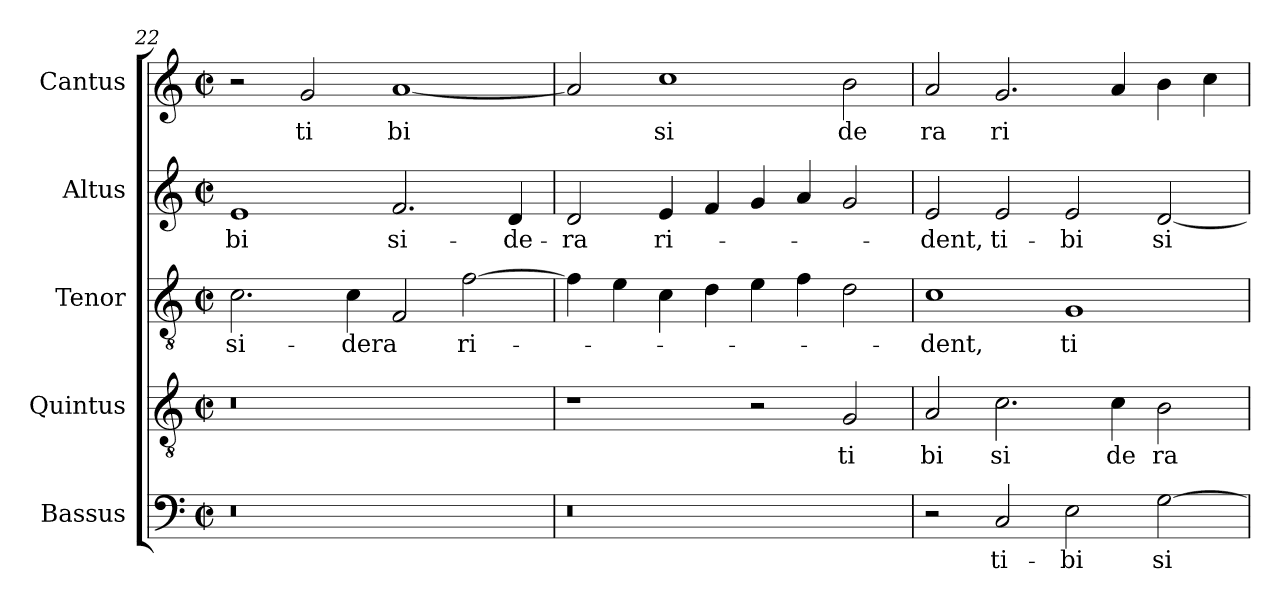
**kern	**text	**kern	**text	**kern	**text	**kern	**text	**kern	**text
*part5	*part5	*part4	*part4	*part3	*part3	*part2	*part2	*part1	*part1
*staff5	*staff5	*staff4	*staff4	*staff3	*staff3	*staff2	*staff2	*staff1	*staff1
*I"Bassus	*	*I"Quintus	*	*I"Tenor	*	*I"Altus	*	*I"Cantus	*
*clefF4	*	*clefGv2	*	*clefGv2	*	*clefG2	*	*clefG2	*
*M2/2	*	*M2/2	*	*M2/2	*	*M2/2	*	*M2/2	*
*met(c|)	*	*met(c|)	*	*met(c|)	*	*met(c|)	*	*met(c|)	*
=22	=22	=22	=22	=22	=22	=22	=22	=22	=22
!	!	!	!	!	!LO:LY:b:cj	!	!LO:LY:b:cj	!	!
0r	.	0r	.	2.c\	si-	1e	-bi	2r	.
!	!	!	!	!	!	!	!	!	!LO:LY:b:cj
.	.	.	.	.	.	.	.	2g/	ti
!	!	!	!	!	!LO:LY:b:cj	!	!	!	!
.	.	.	.	4c\	-dera	.	.	.	.
!	!	!	!	!	!	!	!LO:LY:b:cj	!	!LO:LY:b:cj
.	.	.	.	2F/	.	2.f/	si-	[<1a	bi
!	!	!	!	!	!LO:LY:b:cj	!	!	!	!
.	.	.	.	[>2f\	ri-	.	.	.	.
!	!	!	!	!	!	!	!LO:LY:b:cj	!	!
.	.	.	.	.	.	4d/	-de-	.	.
=23	=23	=23	=23	=23	=23	=23	=23	=23	=23
!	!	!	!	!	!	!	!LO:LY:b:cj	!	!
0r	.	1r	.	4f\]	.	2d/	-ra	2a/]	.
.	.	.	.	4e\	.	.	.	.	.
!	!	!	!	!	!	!	!LO:LY:b:cj	!	!LO:LY:b:cj
.	.	.	.	4c\	.	4e/	ri-	1cc	si
.	.	.	.	4d\	.	4f/	.	.	.
.	.	2r	.	4e\	.	4g/	.	.	.
.	.	.	.	4f\	.	4a/	.	.	.
!	!	!	!LO:LY:b:cj	!	!	!	!	!	!LO:LY:b:cj
.	.	2G/	ti	2d\	.	2g/	.	2b\	de
=24	=24	=24	=24	=24	=24	=24	=24	=24	=24
!	!	!	!LO:LY:b:cj	!	!LO:LY:b:cj	!	!LO:LY:b:cj	!	!LO:LY:b:cj
2r	.	2A/	bi	1c	-dent,	2e/	-dent,	2a/	ra
!	!LO:LY:b:cj	!	!LO:LY:b:cj	!	!	!	!LO:LY:b:cj	!	!LO:LY:b:cj
2C/	ti-	2.c\	si	.	.	2e/	ti-	2.g/	ri
!	!LO:LY:b:cj	!	!	!	!LO:LY:b:cj	!	!LO:LY:b:cj	!	!
2E\	-bi	.	.	1G	ti-	2e/	-bi	.	.
!	!	!	!LO:LY:b:cj	!	!	!	!	!	!
.	.	4c\	de	.	.	.	.	4a/	.
!	!LO:LY:b:cj	!	!LO:LY:b:cj	!	!	!	!LO:LY:b:cj	!	!
[>2G\	si-	2B\	ra	.	.	[<2d/	si-	4b\	.
.	.	.	.	.	.	.	.	4cc\	.
=	=	=	=	=	=	=	=	=	=
*-	*-	*-	*-	*-	*-	*-	*-	*-	*-
